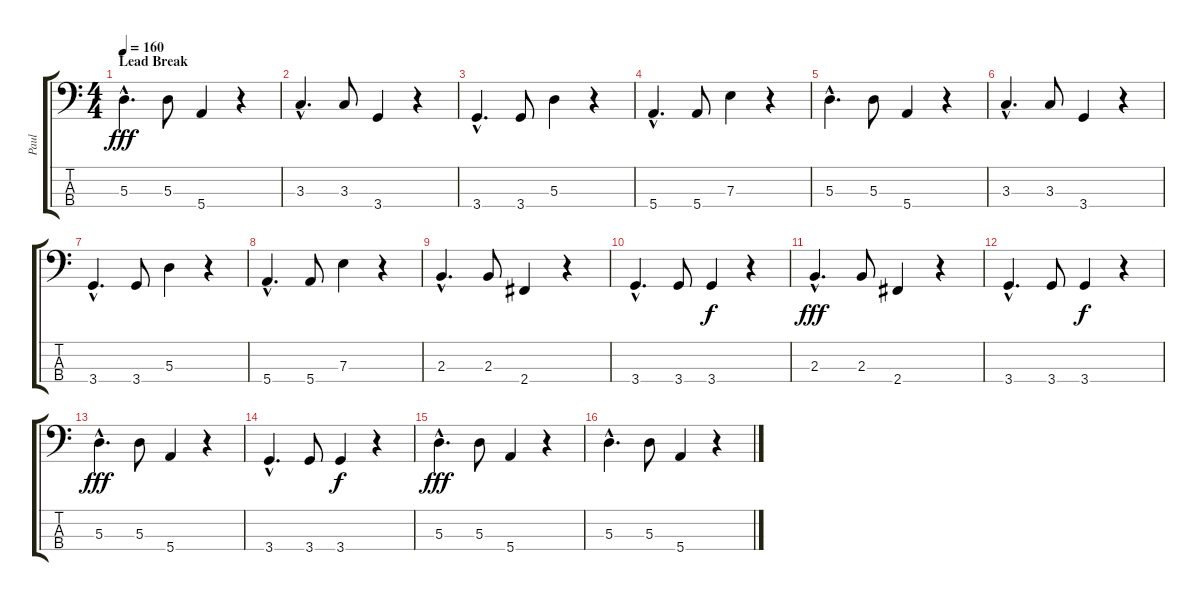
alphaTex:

\track ("Paul" "Paul") {instrument slapbass2}
\staff {score tabs}
\tuning (G2 D2 A1 E1) {hide}
\ts (4 4)
\section ("" "Lead Break")
\tempo 160
\clef f4
\ks c
5.3{hac}.4{d dy fff} 5.3.8 5.4.4 r.4 |
3.3{hac}.4{d} 3.3.8 3.4.4 r.4 |
3.4{hac}.4{d} 3.4.8 5.3.4 r.4 |
5.4{hac}.4{d} 5.4.8 7.3.4 r.4 |
5.3{hac}.4{d} 5.3.8 5.4.4 r.4 |
3.3{hac}.4{d} 3.3.8 3.4.4 r.4 |
3.4{hac}.4{d} 3.4.8 5.3.4 r.4 |
5.4{hac}.4{d} 5.4.8 7.3.4 r.4 |
2.3{hac}.4{d} 2.3.8 2.4.4 r.4 |
3.4{hac}.4{d} 3.4.8 3.4.4{dy f} r.4 |
2.3{hac}.4{d dy fff} 2.3.8 2.4.4 r.4 |
3.4{hac}.4{d} 3.4.8 3.4.4{dy f} r.4 |
5.3{hac}.4{d dy fff} 5.3.8 5.4.4 r.4 |
3.4{hac}.4{d} 3.4.8 3.4.4{dy f} r.4 |
5.3{hac}.4{d dy fff} 5.3.8 5.4.4 r.4 |
5.3{hac}.4{d} 5.3.8 5.4.4 r.4
